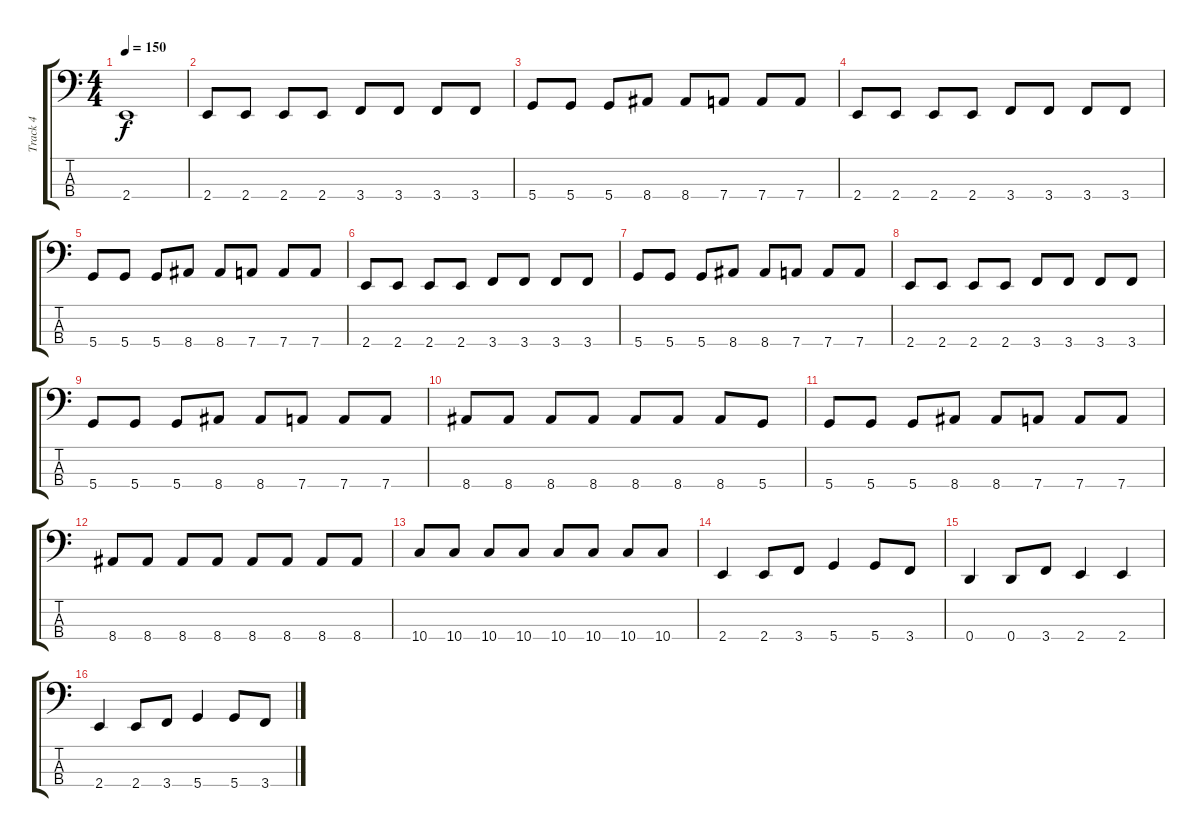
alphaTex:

\track ("Track 4" "Track 4") {instrument electricbassfinger}
\staff {score tabs}
\tuning (G2 D2 A1 D1) {hide}
\ts (4 4)
\tempo 150
\clef f4
\ks c
2.4{t}.1{dy f} |
2.4.8 2.4.8 2.4.8 2.4.8 3.4.8 3.4.8 3.4.8 3.4.8 |
5.4.8 5.4.8 5.4.8 8.4.8 8.4.8 7.4.8 7.4.8 7.4.8 |
2.4.8 2.4.8 2.4.8 2.4.8 3.4.8 3.4.8 3.4.8 3.4.8 |
5.4.8 5.4.8 5.4.8 8.4.8 8.4.8 7.4.8 7.4.8 7.4.8 |
2.4.8 2.4.8 2.4.8 2.4.8 3.4.8 3.4.8 3.4.8 3.4.8 |
5.4.8 5.4.8 5.4.8 8.4.8 8.4.8 7.4.8 7.4.8 7.4.8 |
2.4.8 2.4.8 2.4.8 2.4.8 3.4.8 3.4.8 3.4.8 3.4.8 |
5.4.8 5.4.8 5.4.8 8.4.8 8.4.8 7.4.8 7.4.8 7.4.8 |
8.4.8 8.4.8 8.4.8 8.4.8 8.4.8 8.4.8 8.4.8 5.4.8 |
5.4.8 5.4.8 5.4.8 8.4.8 8.4.8 7.4.8 7.4.8 7.4.8 |
8.4.8 8.4.8 8.4.8 8.4.8 8.4.8 8.4.8 8.4.8 8.4.8 |
10.4.8 10.4.8 10.4.8 10.4.8 10.4.8 10.4.8 10.4.8 10.4.8 |
2.4.4 2.4.8 3.4.8 5.4.4 5.4.8 3.4.8 |
0.4.4 0.4.8 3.4.8 2.4.4 2.4.4 |
2.4.4 2.4.8 3.4.8 5.4.4 5.4.8 3.4.8
